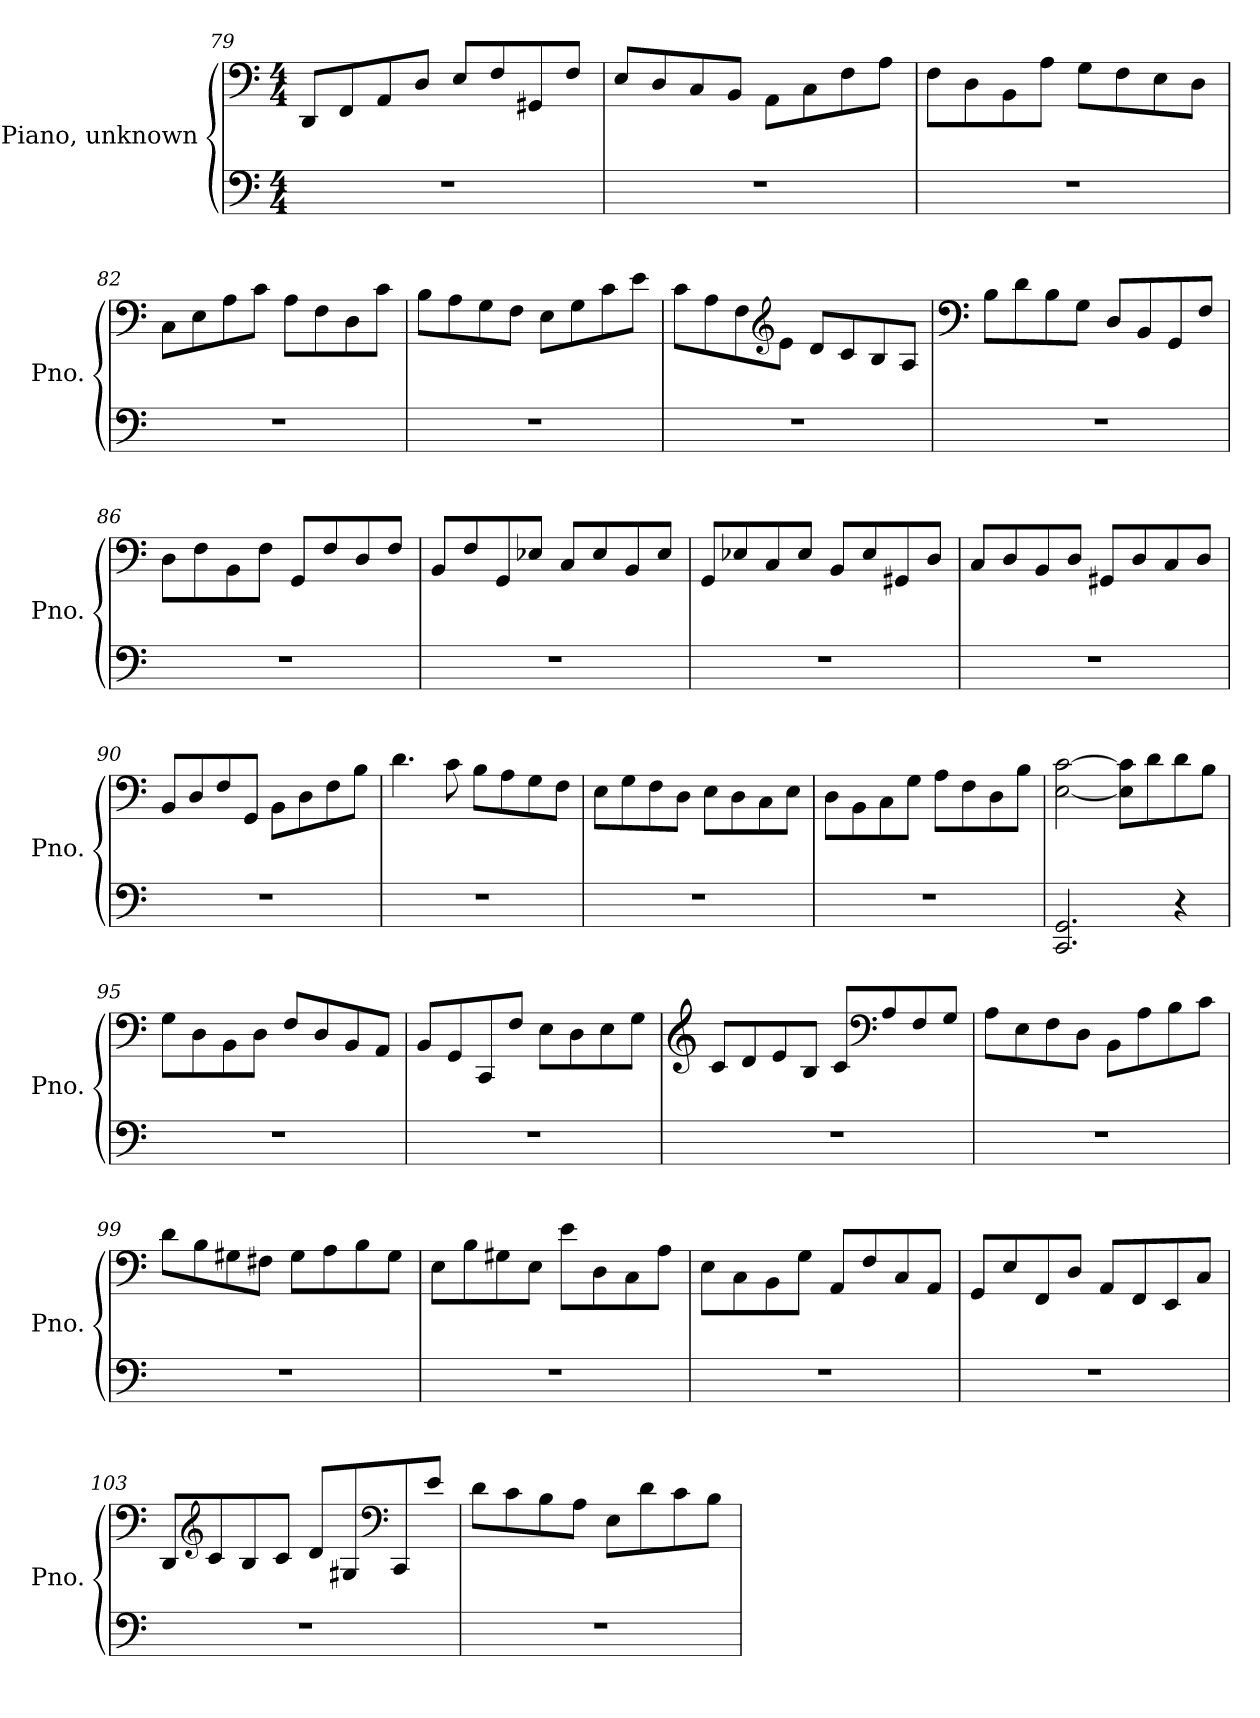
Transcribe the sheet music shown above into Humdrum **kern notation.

**kern	**kern
*part1	*part1
*staff2	*staff1
*I"Piano, unknown	*
*I'Pno.	*
*clefF4	*clefF4
*k[]	*k[]
*M4/4	*M4/4
=79	=79
1r	8DD/L
.	8FF/
.	8AA/
.	8D/J
.	8E/L
.	8F/
.	8GG#X/
.	8F/J
!!LO:PB:g=z
=80	=80
1r	8E/L
.	8D/
.	8C/
.	8BB/J
.	8AA\L
.	8C\
.	8F\
.	8A\J
=81	=81
1r	8F\L
.	8D\
.	8BB\
.	8A\J
.	8G\L
.	8F\
.	8E\
.	8D\J
=82	=82
1r	8C\L
.	8E\
.	8A\
.	8c\J
.	8A\L
.	8F\
.	8D\
.	8c\J
=83	=83
1r	8B\L
.	8A\
.	8G\
.	8F\J
.	8E\L
.	8G\
.	8c\
.	8e\J
=84	=84
1r	8c\L
.	8A\
.	8F\
*	*clefG2
.	8e\J
.	8d/L
.	8c/
.	8B/
.	8A/J
!!LO:LB:g=z
=85	=85
*	*clefF4
1r	8B\L
.	8d\
.	8B\
.	8G\J
.	8D/L
.	8BB/
.	8GG/
.	8F/J
=86	=86
1r	8D\L
.	8F\
.	8BB\
.	8F\J
.	8GG/L
.	8F/
.	8D/
.	8F/J
=87	=87
1r	8BB/L
.	8F/
.	8GG/
.	8E-X/J
.	8C/L
.	8E-/
.	8BB/
.	8E-/J
=88	=88
1r	8GG/L
.	8E-X/
.	8C/
.	8E-/J
.	8BB/L
.	8E-/
.	8GG#X/
.	8D/J
=89	=89
1r	8C/L
.	8D/
.	8BB/
.	8D/J
.	8GG#X/L
.	8D/
.	8C/
.	8D/J
!!LO:LB:g=z
=90	=90
1r	8BB/L
.	8D/
.	8F/
.	8GG/J
.	8BB\L
.	8D\
.	8F\
.	8B\J
=91	=91
1r	4.d\
.	8c\
.	8B\L
.	8A\
.	8G\
.	8F\J
=92	=92
1r	8E\L
.	8G\
.	8F\
.	8D\J
.	8E\L
.	8D\
.	8C\
.	8E\J
=93	=93
1r	8D\L
.	8BB\
.	8C\
.	8G\J
.	8A\L
.	8F\
.	8D\
.	8B\J
=94	=94
2.CC/ 2.GG/	[2E\ [2c\
.	8E\] 8c\]L
.	8d\
4r	8d\
.	8B\J
!!LO:LB:g=z
=95	=95
1r	8G\L
.	8D\
.	8BB\
.	8D\J
.	8F/L
.	8D/
.	8BB/
.	8AA/J
=96	=96
1r	8BB/L
.	8GG/
.	8CC/
.	8F/J
.	8E\L
.	8D\
.	8E\
.	8G\J
=97	=97
*	*clefG2
1r	8c/L
.	8d/
.	8e/
.	8B/J
.	8c/L
*	*clefF4
.	8A/
.	8F/
.	8G/J
=98	=98
1r	8A\L
.	8E\
.	8F\
.	8D\J
.	8BB\L
.	8A\
.	8B\
.	8c\J
!!LO:LB:g=z
=99	=99
1r	8d\L
.	8B\
.	8G#X\
.	8F#X\J
.	8G#\L
.	8A\
.	8B\
.	8G#\J
=100	=100
1r	8E\L
.	8B\
.	8G#X\
.	8E\J
.	8e\L
.	8D\
.	8C\
.	8A\J
=101	=101
1r	8E\L
.	8C\
.	8BB\
.	8G\J
.	8AA/L
.	8F/
.	8C/
.	8AA/J
=102	=102
1r	8GG/L
.	8E/
.	8FF/
.	8D/J
.	8AA/L
.	8FF/
.	8EE/
.	8C/J
!!LO:LB:g=z
=103	=103
1r	8DD/L
*	*clefG2
.	8c/
.	8B/
.	8c/J
.	8d/L
.	8G#X/
*	*clefF4
.	8CC/
.	8e/J
=104	=104
1r	8d\L
.	8c\
.	8B\
.	8A\J
.	8E\L
.	8d\
.	8c\
.	8B\J
=	=
*-	*-
